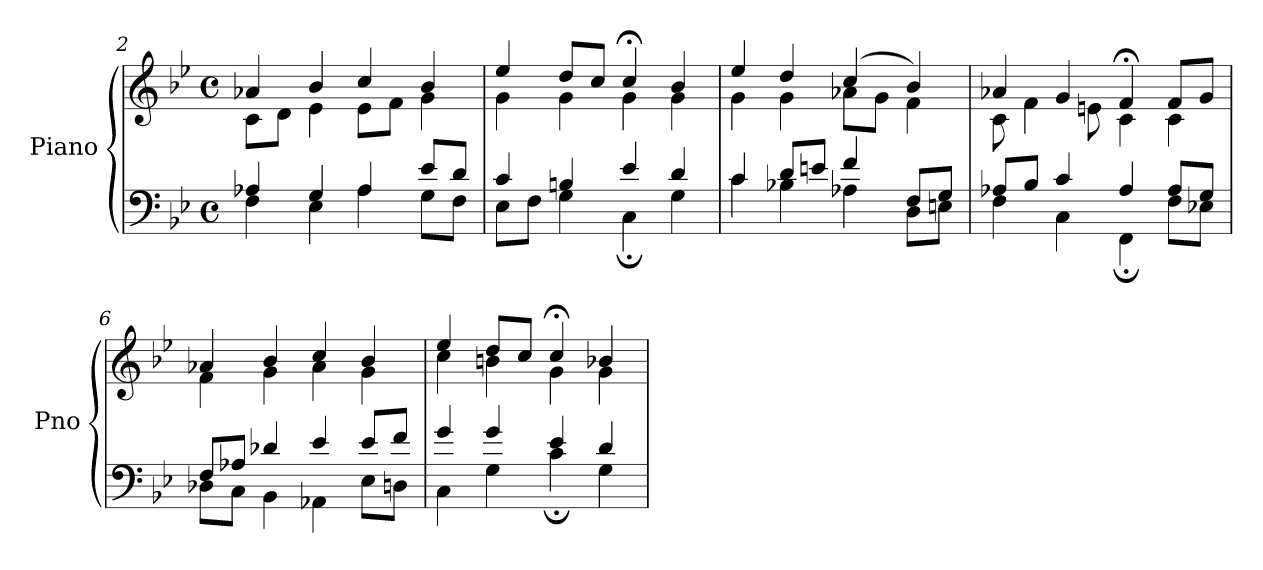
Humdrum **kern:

**kern	**kern
*part1	*part1
*staff2	*staff1
*I"Piano	*
*I'Pno	*
*clefF4	*clefG2
*k[b-e-]	*k[b-e-]
*M4/4	*M4/4
*met(c)	*met(c)
=2	=2
*^	*^
4A-X/	4F\	4a-X/	8c\L
.	.	.	8d\J
4G/	4E-\	4b-/	4e-\
4A-/	4A-\	4cc/	8e-\L
.	.	.	8f\J
8e-/L	8G\L	4b-/	4g\
8d/J	8F\J	.	.
=3	=3	=3	=3
4c/	8E-\L	4ee-/	4g\
.	8F\J	.	.
4Bn/	4G\	8dd/L	4g\
.	.	8cc/J	.
4e-/	4C;\	4cc;</	4g\
4d/	4G\	4b-/	4g\
=4	=4	=4	=4
4c/	4c\	4ee-/	4g\
8d/L	4B-X\	4dd/	4g\
8en/J	.	.	.
4f/	4A-X\	(>4cc/	8a-X\L
.	.	.	8g\J
8F/L	8D\L	4b-/)	4f\
8G/J	8En\J	.	.
=5	=5	=5	=5
8A-X/L	4F\	4a-X/	8c\
8B-/J	.	.	4f\
4c/	4C\	4g/	.
.	.	.	8en\
4A-/	4FF;\	4f;</	4c\
8A-/L	8F\L	8f/L	4c\
8G/J	8E-X\J	8g/J	.
=6	=6	=6	=6
8F/L	8D-X\L	4a-X/	4f\
8A-X/J	8C\J	.	.
4d-X/	4BB-\	4b-/	4g\
4e-/	4AA-X\	4cc/	4a-\
8e-/L	8E-\L	4b-/	4g\
8f/J	8Dn\J	.	.
=7	=7	=7	=7
4g/	4C\	4ee-/	4cc\
4g/	4G\	8dd/L	4bn\
.	.	8cc/J	.
4e-/	4c;\	4cc;</	4g\
4d/	4G\	4b-X/	4g\
*v	*v	*	*
*	*v	*v
=	=
*-	*-
